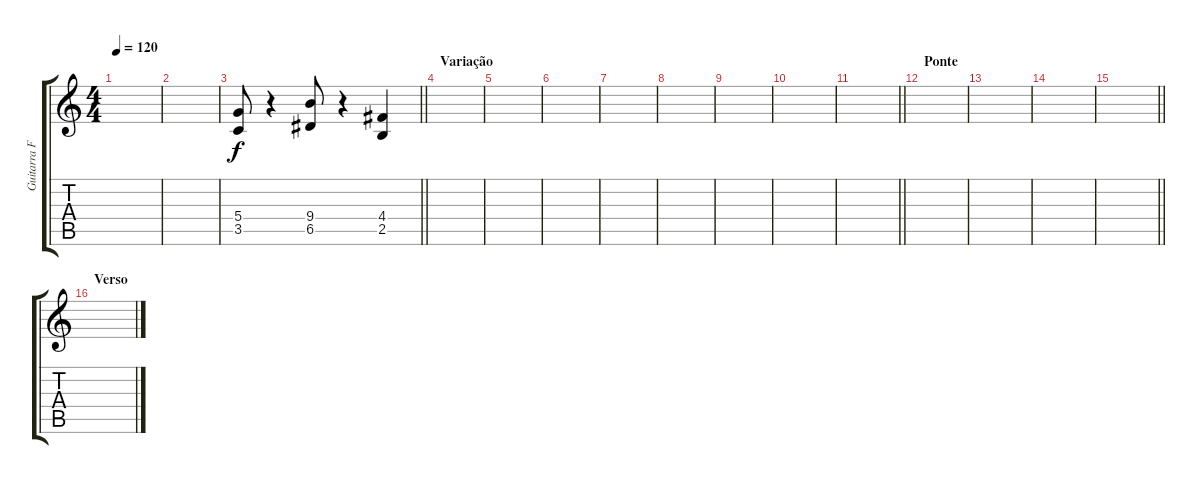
\track ("Guitarra Fill" "Guitarra F") {instrument distortionguitar}
\staff {score tabs}
\tuning (E4 B3 G3 D3 A2 E2) {hide}
\ts (4 4)
\tempo 120
\clef g2
\ks c
|
|
\barLineRight lightlight
(5.4 3.5).8 r.4 (9.4 6.5).8 r.4 (4.4 2.5).4 |
\section ("" "Variação")
|
|
|
|
|
|
|
\barLineRight lightlight
|
\section ("" "Ponte")
|
|
|
\barLineRight lightlight
|
\section ("" "Verso")
